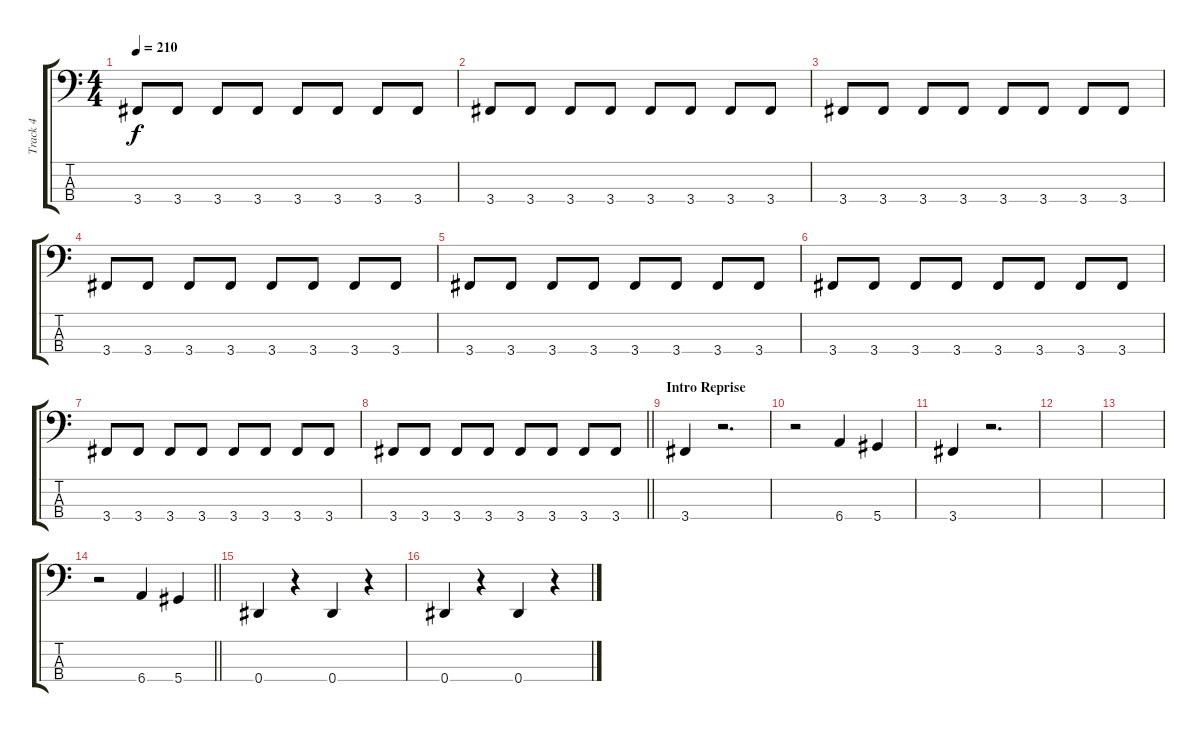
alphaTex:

\track ("Track 4" "Track 4") {instrument electricbasspick}
\staff {score tabs}
\tuning (Gb2 Db2 Ab1 Eb1) {hide}
\ts (4 4)
\tempo 210
\clef f4
\ks c
3.4.8{dy f} 3.4.8 3.4.8 3.4.8 3.4.8 3.4.8 3.4.8 3.4.8 |
3.4.8 3.4.8 3.4.8 3.4.8 3.4.8 3.4.8 3.4.8 3.4.8 |
3.4.8 3.4.8 3.4.8 3.4.8 3.4.8 3.4.8 3.4.8 3.4.8 |
3.4.8 3.4.8 3.4.8 3.4.8 3.4.8 3.4.8 3.4.8 3.4.8 |
3.4.8 3.4.8 3.4.8 3.4.8 3.4.8 3.4.8 3.4.8 3.4.8 |
3.4.8 3.4.8 3.4.8 3.4.8 3.4.8 3.4.8 3.4.8 3.4.8 |
3.4.8 3.4.8 3.4.8 3.4.8 3.4.8 3.4.8 3.4.8 3.4.8 |
\barLineRight lightlight
3.4.8 3.4.8 3.4.8 3.4.8 3.4.8 3.4.8 3.4.8 3.4.8 |
\section ("" "Intro Reprise")
3.4.4 r.2{d} |
r.2 6.4.4 5.4.4 |
3.4.4 r.2{d} |
|
|
\barLineRight lightlight
r.2 6.4.4 5.4.4 |
\section ("" "")
0.4.4 r.4 0.4.4 r.4 |
0.4.4 r.4 0.4.4 r.4
